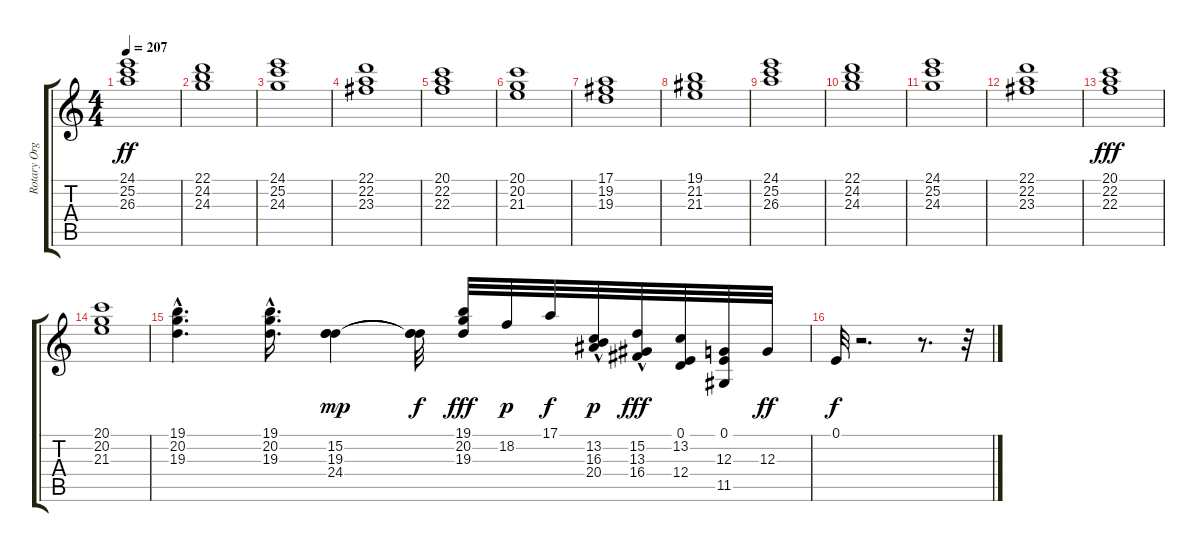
\track ("Rotary Organ" "Rotary Org") {instrument rockorgan}
\staff {score tabs}
\tuning (E4 B3 G3 D3 A2 E2) {hide}
\ts (4 4)
\tempo 207
\clef g2
\ks c
(24.1 25.2 26.3).1{dy ff} |
(22.1 24.2 24.3).1 |
(24.1 25.2 24.3).1 |
(22.1 22.2 23.3).1 |
(20.1 22.2 22.3).1 |
(20.1 20.2 21.3).1 |
(17.1 19.2 19.3).1 |
(19.1 21.2 21.3).1 |
(24.1 25.2 26.3).1 |
(22.1 24.2 24.3).1 |
(24.1 25.2 24.3).1 |
(22.1 22.2 23.3).1 |
(20.1 22.2 22.3).1{dy fff} |
(20.1 20.2 21.3).1 |
(19.1{hac} 20.2{hac} 19.3{hac}).4{d} (19.1{hac} 20.2{hac} 19.3{hac}).16{d} (15.2 19.3 24.4).4{dy mp} (15.2{t} 19.3{t} 24.4{t}).32{dy f} (19.1 20.2 19.3).32{dy fff} 18.2.32{dy p} 17.1.32{dy f} (13.2 16.3{hac} 20.4).32{dy p} (15.2{hac} 13.3 16.4).32{dy fff} (0.1 13.2 12.4).32 (0.1 12.3 11.5).32 12.3.32{dy ff} |
0.1.32{dy f} r.2{d} r.8{d} r.32
